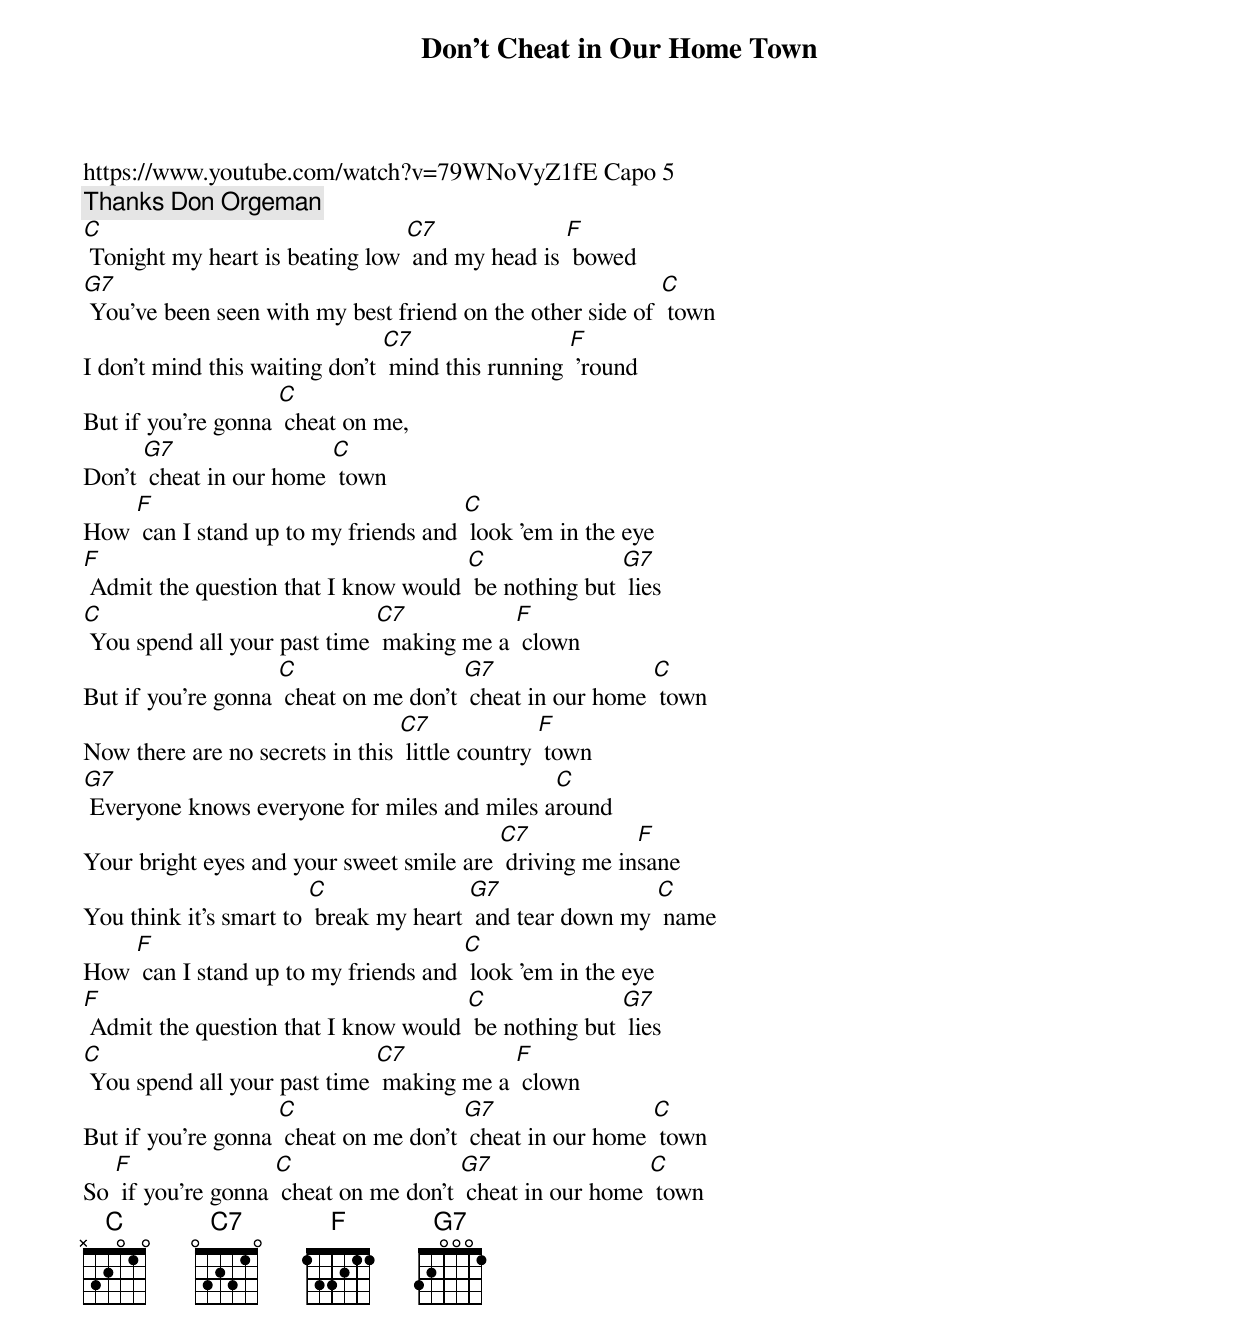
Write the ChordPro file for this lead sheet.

{t:Don't Cheat in Our Home Town}
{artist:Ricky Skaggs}
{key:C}
https://www.youtube.com/watch?v=79WNoVyZ1fE Capo 5
{c: Thanks Don Orgeman }
[C] Tonight my heart is beating low [C7] and my head is [F] bowed
[G7] You've been seen with my best friend on the other side of [C] town
I don't mind this waiting don't [C7] mind this running [F] 'round
But if you're gonna [C] cheat on me,
Don't [G7] cheat in our home [C] town
{c: }
How [F] can I stand up to my friends and [C] look 'em in the eye
[F] Admit the question that I know would [C] be nothing but [G7] lies
[C] You spend all your past time [C7] making me a [F] clown
But if you're gonna [C] cheat on me don't [G7] cheat in our home [C] town
{c: }
Now there are no secrets in this [C7] little country [F] town
[G7] Everyone knows everyone for miles and miles a[C]round
Your bright eyes and your sweet smile are [C7] driving me in[F]sane
You think it's smart to [C] break my heart [G7] and tear down my [C] name
{c: }
How [F] can I stand up to my friends and [C] look 'em in the eye
[F] Admit the question that I know would [C] be nothing but [G7] lies
[C] You spend all your past time [C7] making me a [F] clown
But if you're gonna [C] cheat on me don't [G7] cheat in our home [C] town
{c: }
So [F] if you're gonna [C] cheat on me don't [G7] cheat in our home [C] town
